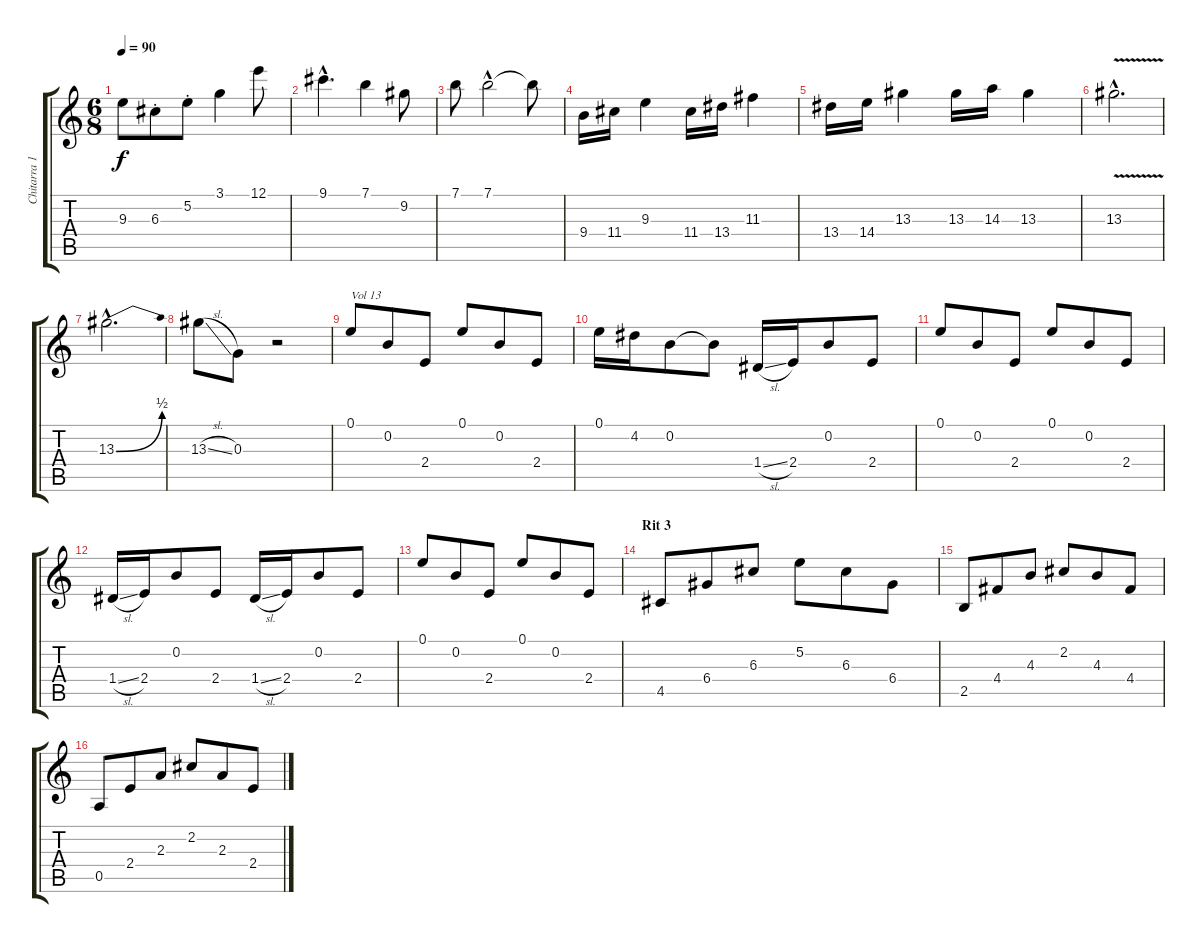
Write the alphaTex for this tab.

\track ("Chitarra 1" "Chitarra 1") {instrument electricguitarclean}
\staff {score tabs}
\tuning (E4 B3 G3 D3 A2 E2) {hide}
\ts (6 8)
\tempo 90
\clef g2
\ks c
9.3{t}.8{dy f} 6.3{st}.8 5.2{st}.8 3.1.4 12.1.8 |
9.1{hac}.4{d} 7.1.4 9.2.8 |
7.1.8 7.1{hac}.2 7.1{t}.8 |
9.4.16 11.4.16 9.3.4 11.4.16 13.4.16 11.3.4 |
13.4.16 14.4.16 13.3.4 13.3.16 14.3.16 13.3.4 |
13.3{v hac}.2{d} |
13.3{be (bend 0 0 60 2) hac}.2{d} |
13.3{sl}.8 0.3.8 r.2 |
0.1.8{txt "Vol 13" volume 13} 0.2.8 2.4.8 0.1.8 0.2.8 2.4.8 |
0.1.16 4.2.16 0.2.8 0.2{t}.8 1.4{sl}.16 2.4.16 0.2.8 2.4.8 |
0.1.8 0.2.8 2.4.8 0.1.8 0.2.8 2.4.8 |
1.4{sl}.16 2.4.16 0.2.8 2.4.8 1.4{sl}.16 2.4.16 0.2.8 2.4.8 |
0.1.8 0.2.8 2.4.8 0.1.8 0.2.8 2.4.8 |
\section ("" "Rit 3")
4.5.8 6.4.8 6.3.8 5.2.8 6.3.8 6.4.8 |
2.5.8 4.4.8 4.3.8 2.2.8 4.3.8 4.4.8 |
0.5.8 2.4.8 2.3.8 2.2.8 2.3.8 2.4.8
